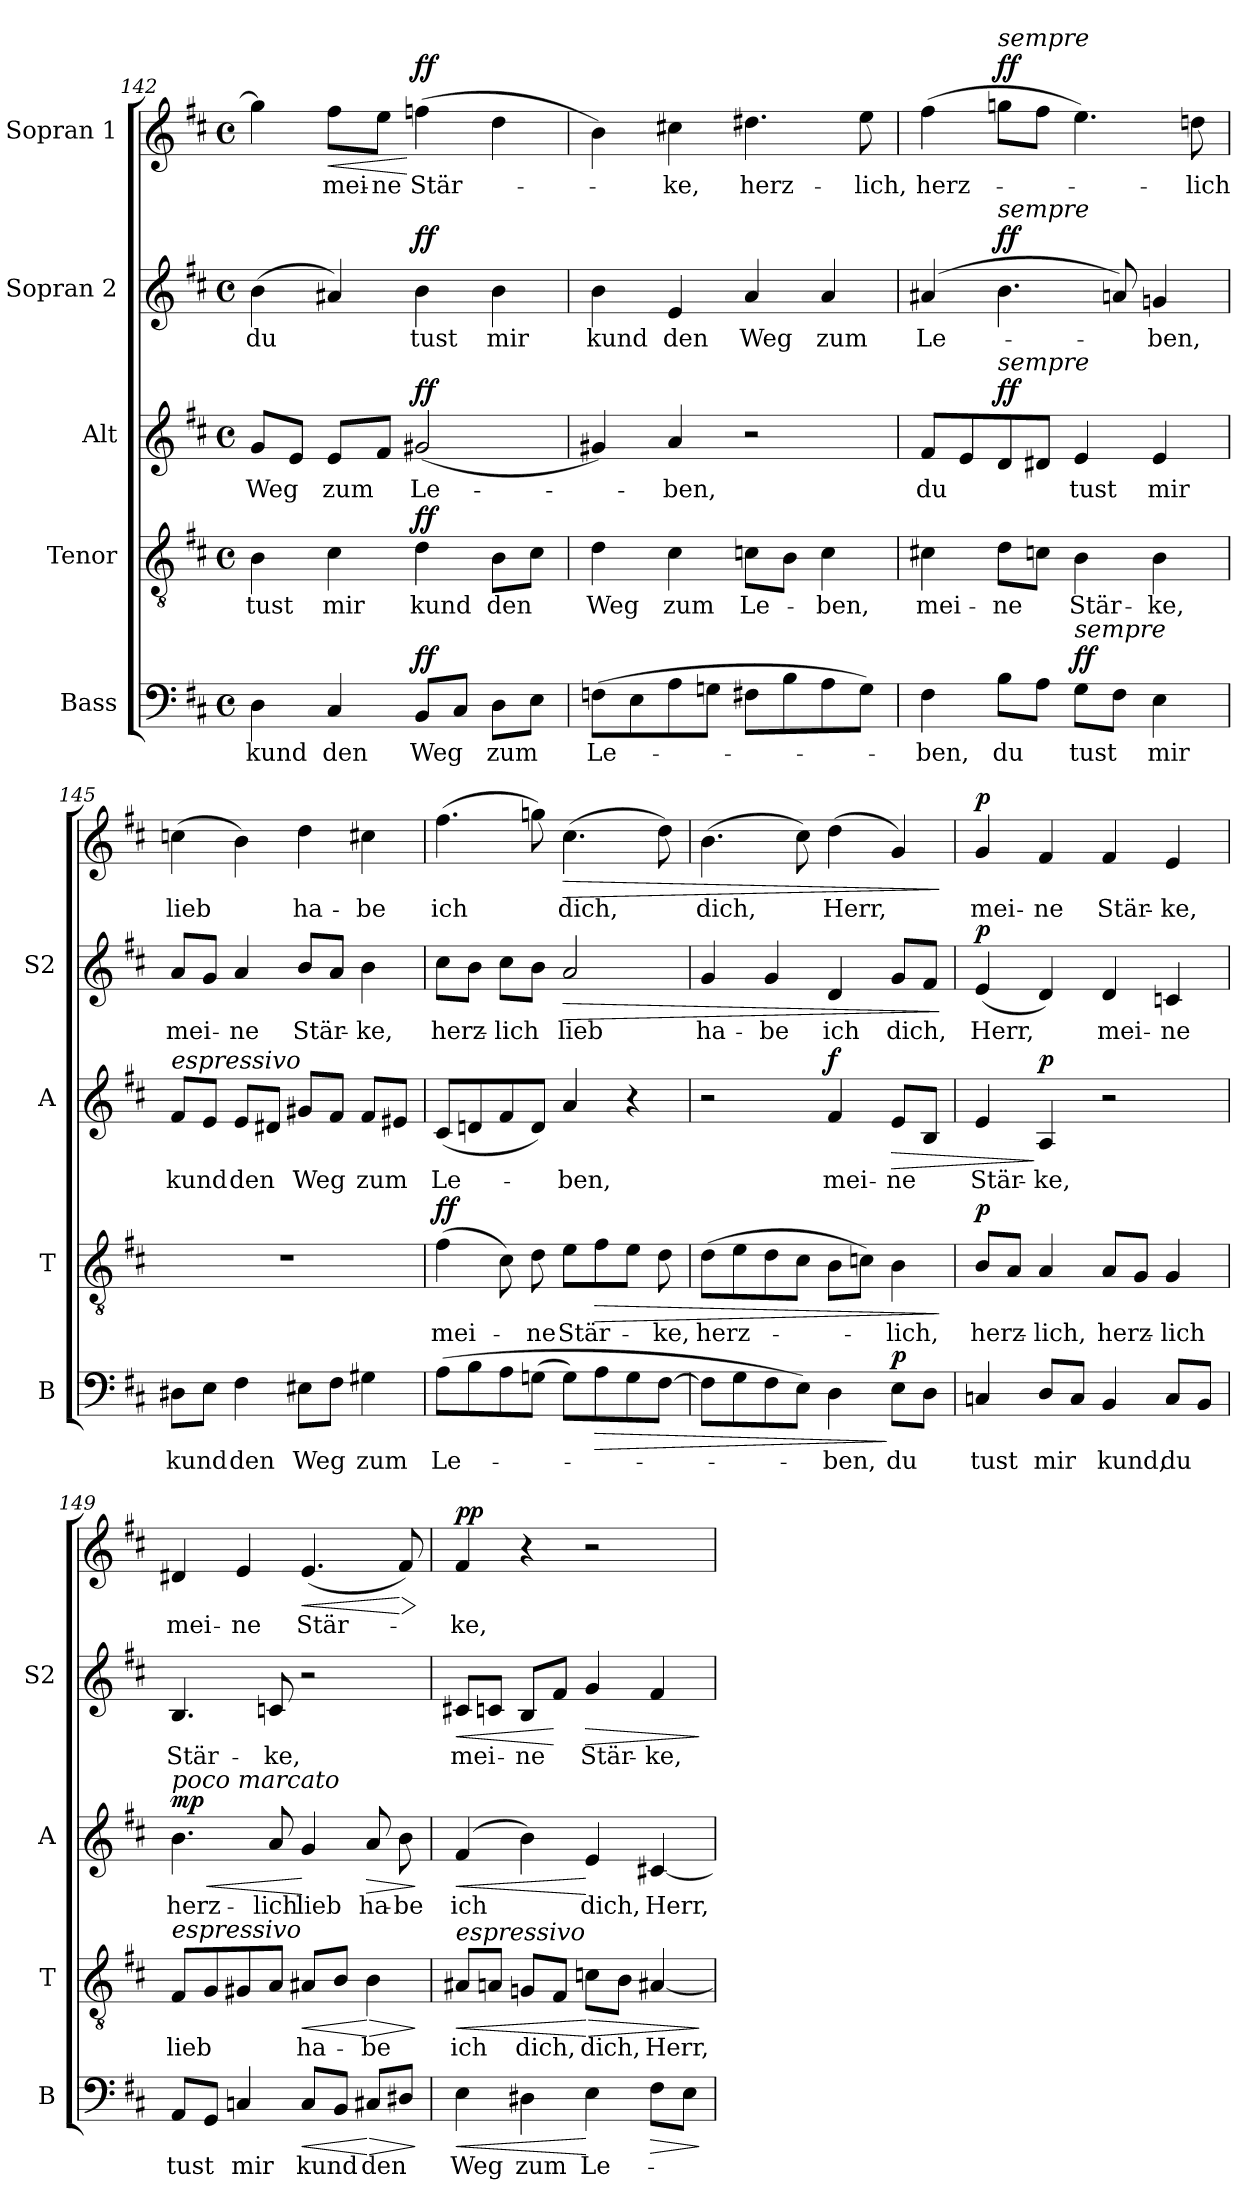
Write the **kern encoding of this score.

**kern	**text	**dynam	**kern	**text	**dynam	**kern	**text	**dynam	**kern	**text	**dynam	**kern	**text	**dynam
*part5	*part5	*part5	*part4	*part4	*part4	*part3	*part3	*part3	*part2	*part2	*part2	*part1	*part1	*part1
*staff5	*staff5	*staff5	*staff4	*staff4	*staff4	*staff3	*staff3	*staff3	*staff2	*staff2	*staff2	*staff1	*staff1	*staff1
*I"Bass	*	*	*I"Tenor	*	*	*I"Alt	*	*	*I"Sopran 2	*	*	*I"Sopran 1	*	*
*I'B	*	*	*I'T	*	*	*I'A	*	*	*I'S2	*	*	*	*	*
*clefF4	*	*	*clefGv2	*	*	*clefG2	*	*	*clefG2	*	*	*clefG2	*	*
*k[f#c#]	*	*	*k[f#c#]	*	*	*k[f#c#]	*	*	*k[f#c#]	*	*	*k[f#c#]	*	*
*M4/4	*	*	*M4/4	*	*	*M4/4	*	*	*M4/4	*	*	*M4/4	*	*
*met(c)	*	*	*met(c)	*	*	*met(c)	*	*	*met(c)	*	*	*met(c)	*	*
=142	=142	=142	=142	=142	=142	=142	=142	=142	=142	=142	=142	=142	=142	=142
4D\	kund	.	4B\	tust	.	8g/L	Weg	.	(4b\	du	.	4gg\]	.	.
.	.	.	.	.	.	8e/J	.	.	.	.	.	.	.	.
!	!	!	!	!	!	!	!	!	!	!	!	!	!	!LO:HP:b
4C#/	den	.	4c#\	mir	.	8e/L	zum	.	4a#X/)	.	.	8ff#\L	mei-	<
.	.	.	.	.	.	8f#/J	.	.	.	.	.	8ee\J	-ne	.
!	!	!LO:DY:a	!	!	!LO:DY:a	!	!	!LO:DY:a	!	!	!LO:DY:a	!	!	!LO:DY:n=1:a
8BB/L	Weg	ff	4d\	kund	ff	(2g#X/	Le-	ff	4b\	tust	ff	(4ffn\	Stär-	[ ff
8C#/J	.	.	.	.	.	.	.	.	.	.	.	.	.	.
8D\L	zum	.	8B\L	den	.	.	.	.	4b\	mir	.	4dd\	.	.
8E\J	.	.	8c#\J	.	.	.	.	.	.	.	.	.	.	.
=143	=143	=143	=143	=143	=143	=143	=143	=143	=143	=143	=143	=143	=143	=143
(8Fn\L	Le-	.	4d\	Weg	.	4g#X/)	.	.	4b\	kund	.	4b\)	.	.
8E\	.	.	.	.	.	.	.	.	.	.	.	.	.	.
8A\	.	.	4c#\	zum	.	4a/	-ben,	.	4e/	den	.	4cc#X\	-ke,	.
8Gn\J	.	.	.	.	.	.	.	.	.	.	.	.	.	.
8F#X\L	.	.	8cn\L	Le-	.	2r	.	.	4a/	Weg	.	4.dd#X\	herz-	.
8B\	.	.	8B\J	.	.	.	.	.	.	.	.	.	.	.
8A\	.	.	4c\	-ben,	.	.	.	.	4a/	zum	.	.	.	.
8G\J)	.	.	.	.	.	.	.	.	.	.	.	8ee\	-lich,	.
!!LO:PB:g=z
=144	=144	=144	=144	=144	=144	=144	=144	=144	=144	=144	=144	=144	=144	=144
4F#\	-ben,	.	4c#X\	mei-	.	8f#/L	du	.	(4a#X/	Le-	.	(4ff#\	herz-	.
.	.	.	.	.	.	8e/	.	.	.	.	.	.	.	.
!	!	!	!	!	!	!	!	!	!	!	!	!LO:TX:a:i:t=sempre	!	!
!	!	!	!	!	!	!	!	!	!LO:TX:a:i:t=sempre	!	!	!	!	!
!	!	!	!	!	!	!LO:TX:a:i:t=sempre	!	!	!	!	!	!	!	!
!	!	!	!	!	!	!	!	!LO:DY:a	!	!	!LO:DY:a	!	!	!LO:DY:a
8B\L	du	.	8d\L	-ne	.	8d/	.	ff	4.b\	.	ff	8ggn\L	.	ff
8A\J	.	.	8cn\J	.	.	8d#X/J	.	.	.	.	.	8ff#\J	.	.
!LO:TX:a:i:t=sempre	!	!	!	!	!	!	!	!	!	!	!	!	!	!
!	!	!LO:DY:a	!	!	!	!	!	!	!	!	!	!	!	!
8G\L	tust	ff	4B\	Stär-	.	4e/	tust	.	.	.	.	4.ee\)	.	.
8F#\J	.	.	.	.	.	.	.	.	8an/)	.	.	.	.	.
4E\	mir	.	4B\	-ke,	.	4e/	mir	.	4gn/	-ben,	.	.	.	.
.	.	.	.	.	.	.	.	.	.	.	.	8ddn\	-lich	.
=145	=145	=145	=145	=145	=145	=145	=145	=145	=145	=145	=145	=145	=145	=145
!	!	!	!	!	!	!LO:TX:a:i:t=espressivo	!	!	!	!	!	!	!	!
8D#X\L	kund	.	1r	.	.	8f#/L	kund	.	8a/L	mei-	.	(4ccn\	lieb	.
8E\J	.	.	.	.	.	8e/J	.	.	8g/J	.	.	.	.	.
4F#\	den	.	.	.	.	8e/L	den	.	4a/	-ne	.	4b\)	.	.
.	.	.	.	.	.	8d#X/J	.	.	.	.	.	.	.	.
8E#X\L	Weg	.	.	.	.	8g#X/L	Weg	.	8b/L	Stär-	.	4dd\	ha-	.
8F#\J	.	.	.	.	.	8f#/J	.	.	8a/J	.	.	.	.	.
4G#X\	zum	.	.	.	.	8f#/L	zum	.	4b\	-ke,	.	4cc#X\	-be	.
.	.	.	.	.	.	8e#X/J	.	.	.	.	.	.	.	.
=146	=146	=146	=146	=146	=146	=146	=146	=146	=146	=146	=146	=146	=146	=146
!	!	!	!	!	!LO:DY:a	!	!	!	!	!	!	!	!	!
(8A\L	Le-	.	(4f#\	mei-	ff	(>8c#/L	Le-	.	8cc#\L	herz-	.	(4.ff#\	ich	.
8B\	.	.	.	.	.	8dn/	.	.	8b\J	.	.	.	.	.
8A\	.	.	8c#\)	.	.	8f#/	.	.	8cc#\L	-lich	.	.	.	.
(8Gn\J	.	.	8d\	-ne	.	8d/J)	.	.	8b\J	.	.	8ggn\)	.	.
!	!	!	!	!	!	!	!	!	!	!	!LO:HP:b	!	!	!LO:HP:b
8G\L)	.	.	8e\L	Stär-	.	4a/	-ben,	.	2a/	lieb	>	(4.cc#\	dich,	>
!	!	!LO:HP:b	!	!	!LO:HP:b	!	!	!	!	!	!	!	!	!
8A\	.	>	8f#\	.	>	.	.	.	.	.	.	.	.	.
8G\	.	.	8e\J	.	.	4r	.	.	.	.	.	.	.	.
[8F#\J	.	.	8d\	-ke,	.	.	.	.	.	.	.	8dd\)	.	.
=147	=147	=147	=147	=147	=147	=147	=147	=147	=147	=147	=147	=147	=147	=147
8F#\L]	.	.	(8d\L	herz-	.	2r	.	.	4g/	ha-	.	(4.b\	dich,	.
8G\	.	.	8e\	.	.	.	.	.	.	.	.	.	.	.
8F#\	.	.	8d\	.	.	.	.	.	4g/	-be	.	.	.	.
8E\J)	.	.	8c#\J	.	.	.	.	.	.	.	.	8cc#\)	.	.
!	!	!	!	!	!	!	!	!LO:DY:a	!	!	!	!	!	!
4D\	-ben,	.	8B\L	.	.	4f#/	mei-	f	4d/	ich	.	(4dd\	Herr,	.
.	.	.	8cn\J)	.	.	.	.	.	.	.	.	.	.	.
!	!	!LO:DY:n=1:a	!	!	!	!	!	!LO:HP:b	!	!	!	!	!	!
8E\L	du	] p	4B\	-lich,	.	8e/L	-ne	>	8g/L	dich,	.	4g/)	.	.
8D\J	.	.	.	.	.	8B/J	.	.	8f#/J	.	.	.	.	.
.	.	.	.	.	]	.	.	.	.	.	]	.	.	]
!!LO:LB:g=z
=148	=148	=148	=148	=148	=148	=148	=148	=148	=148	=148	=148	=148	=148	=148
!	!	!	!	!	!LO:DY:a	!	!	!	!	!	!LO:DY:a	!	!	!LO:DY:a
4Cn/	tust	.	8B/L	herz-	p	4e/	Stär-	.	(4e/	Herr,	p	4g/	mei-	p
.	.	.	8A/J	.	.	.	.	.	.	.	.	.	.	.
!	!	!	!	!	!	!	!	!LO:DY:n=1:a	!	!	!	!	!	!
8D/L	mir	.	4A/	-lich,	.	4A/	-ke,	] p	4d/)	.	.	4f#/	-ne	.
8C/J	.	.	.	.	.	.	.	.	.	.	.	.	.	.
4BB/	kund,	.	8A/L	herz-	.	2r	.	.	4d/	mei-	.	4f#/	Stär-	.
.	.	.	8G/J	.	.	.	.	.	.	.	.	.	.	.
8C/L	du	.	4G/	-lich	.	.	.	.	4cn/	-ne	.	4e/	-ke,	.
8BB/J	.	.	.	.	.	.	.	.	.	.	.	.	.	.
=149	=149	=149	=149	=149	=149	=149	=149	=149	=149	=149	=149	=149	=149	=149
!	!	!	!	!	!	!LO:TX:a:i:t=poco marcato	!	!	!	!	!	!	!	!
!	!	!	!LO:TX:a:i:t=espressivo	!	!	!	!	!	!	!	!	!	!	!
!	!	!	!	!	!	!	!	!LO:HP:b	!	!	!	!	!	!
!	!	!	!	!	!	!	!	!LO:DY:n=1:a	!	!	!	!	!	!
8AA/L	tust	.	8F#/L	lieb	.	4.b\	herz-	< mp	4.B/	Stär-	.	4d#X/	mei-	.
8GG/J	.	.	8G/	.	.	.	.	.	.	.	.	.	.	.
4Cn/	mir	.	8G#X/	.	.	.	.	.	.	.	.	4e/	-ne	.
.	.	.	8A/J	.	.	8a/	-lich	.	8cn/	-ke,	.	.	.	.
!	!	!LO:HP:b	!	!	!LO:HP:b	!	!	!	!	!	!	!	!	!LO:HP:b
8C/L	kund	<	8A#X/L	ha-	<	4g/	lieb	[	2r	.	.	(4.e/	Stär-	<
8BB/J	.	.	8B/J	.	.	.	.	.	.	.	.	.	.	.
!	!	!LO:HP:n=1:b	!	!	!LO:HP:n=1:b	!	!	!LO:HP:b	!	!	!	!	!	!
8C#X/L	den	[ >	4B\	-be	[ >	8a/	ha-	>	.	.	.	.	.	.
!	!	!	!	!	!	!	!	!	!	!	!	!	!	!LO:HP:n=1:b
8D#X/J	.	.	.	.	.	8b\	-be	.	.	.	.	8f#/)	.	[ >
.	.	]	.	.	]	.	.	]	.	.	.	.	.	]
=150	=150	=150	=150	=150	=150	=150	=150	=150	=150	=150	=150	=150	=150	=150
!	!	!	!LO:TX:a:i:t=espressivo	!	!	!	!	!	!	!	!	!	!	!
!	!	!LO:HP:b	!	!	!LO:HP:b	!	!	!LO:HP:b	!	!	!LO:HP:b	!	!	!LO:DY:a
4E\	Weg	<	8A#X/L	ich	<	(4f#/	ich	<	8c#X/L	mei-	<	4f#/	-ke,	pp
.	.	.	8An/J	.	.	.	.	.	8cn/J	.	.	.	.	.
4D#X\	zum	.	8Gn/L	dich,	.	4b\)	.	.	8B/L	-ne	.	4r	.	.
.	.	.	8F#/J	.	.	.	.	.	8f#/J	.	[	.	.	.
!	!	!	!	!	!LO:HP:n=1:b	!	!	!	!	!	!LO:HP:b	!	!	!
4E\	Le-	[	8cn\L	dich,	[ >	4e/	dich,	[	4g/	Stär-	>	2r	.	.
.	.	.	8B\J	.	.	.	.	.	.	.	.	.	.	.
!	!	!LO:HP:b	!	!	!	!	!	!	!	!	!	!	!	!
8F#\L	.	>	[4A#X/	Herr,	.	[4c#X/	Herr,	.	4f#/	-ke,	.	.	.	.
8E\J	.	.	.	.	.	.	.	.	.	.	.	.	.	.
.	.	]	.	.	]	.	.	.	.	.	]	.	.	.
=	=	=	=	=	=	=	=	=	=	=	=	=	=	=
*-	*-	*-	*-	*-	*-	*-	*-	*-	*-	*-	*-	*-	*-	*-
